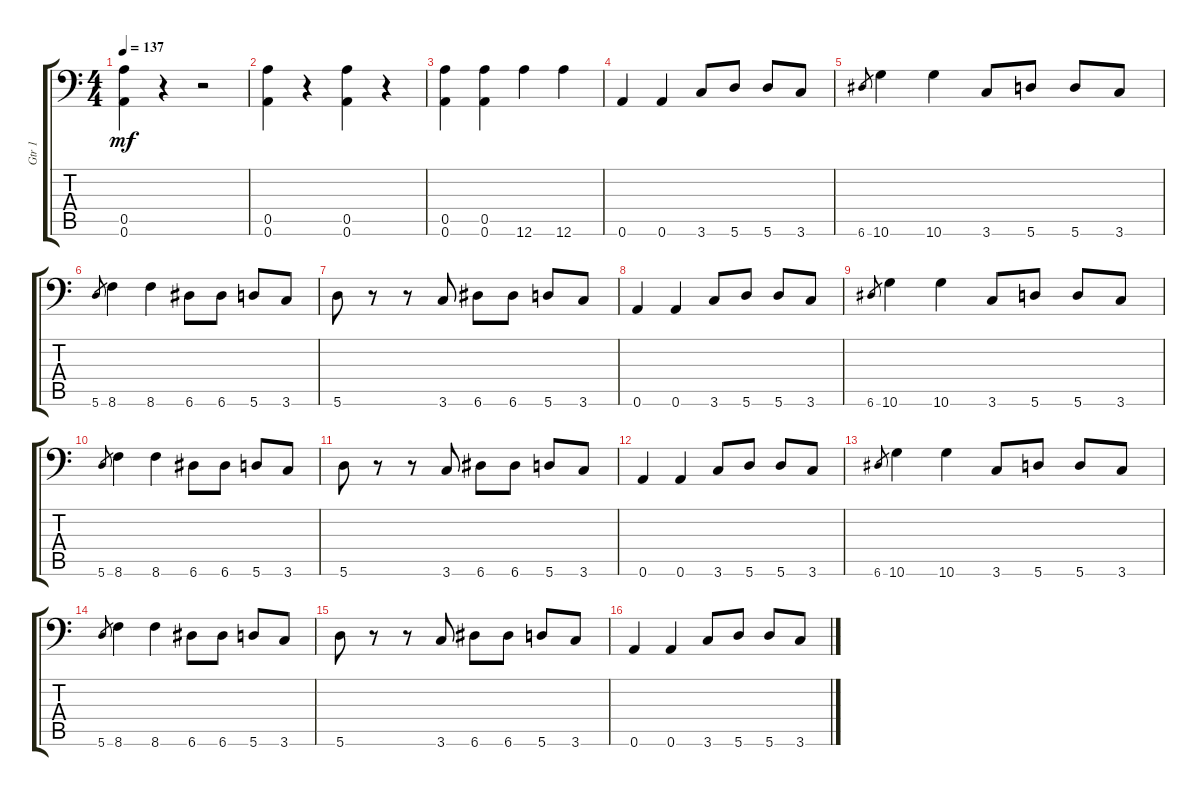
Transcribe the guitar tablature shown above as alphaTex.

\track ("Gtr 1" "Gtr 1") {instrument distortionguitar}
\staff {score tabs}
\tuning (E4 B3 G3 D3 A2 A1) {hide}
\ts (4 4)
\tempo 137
\clef f4
\ks c
(0.5 0.6).4{dy mf} r.4 r.2 |
(0.5 0.6).4 r.4 (0.5 0.6).4 r.4 |
(0.5 0.6).4 (0.5 0.6).4 12.6.4 12.6.4 |
0.6.4 0.6.4 3.6.8 5.6.8 5.6.8 3.6.8 |
6.6.8{gr} 10.6.4 10.6.4 3.6.8 5.6.8 5.6.8 3.6.8 |
5.6.8{gr} 8.6.4 8.6.4 6.6.8 6.6.8 5.6.8 3.6.8 |
5.6.8 r.8 r.8 3.6.8 6.6.8 6.6.8 5.6.8 3.6.8 |
0.6.4 0.6.4 3.6.8 5.6.8 5.6.8 3.6.8 |
6.6.8{gr} 10.6.4 10.6.4 3.6.8 5.6.8 5.6.8 3.6.8 |
5.6.8{gr} 8.6.4 8.6.4 6.6.8 6.6.8 5.6.8 3.6.8 |
5.6.8 r.8 r.8 3.6.8 6.6.8 6.6.8 5.6.8 3.6.8 |
0.6.4 0.6.4 3.6.8 5.6.8 5.6.8 3.6.8 |
6.6.8{gr} 10.6.4 10.6.4 3.6.8 5.6.8 5.6.8 3.6.8 |
5.6.8{gr} 8.6.4 8.6.4 6.6.8 6.6.8 5.6.8 3.6.8 |
5.6.8 r.8 r.8 3.6.8 6.6.8 6.6.8 5.6.8 3.6.8 |
0.6.4 0.6.4 3.6.8 5.6.8 5.6.8 3.6.8
